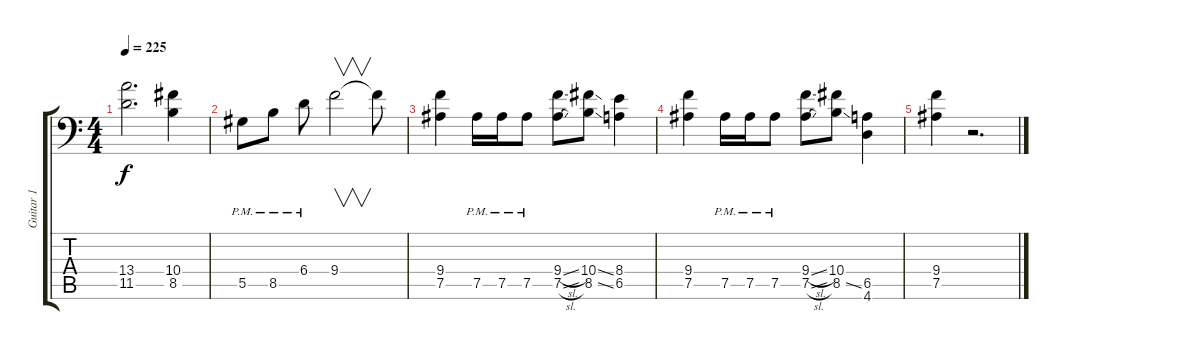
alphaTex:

\track ("Guitar 1" "Guitar 1") {instrument distortionguitar}
\staff {score tabs}
\tuning (Bb3 F3 Db3 Ab2 Eb2 Bb1) {hide}
\ts (4 4)
\tempo 225
\clef f4
\ks c
(13.4 11.5).2{d dy f} (10.4 8.5).4 |
5.5{pm}.8 8.5{pm}.8 6.4{pm}.8 9.4.2{v} 9.4{t}.8 |
(9.4 7.5).4 7.5{pm}.16 7.5{pm}.16 7.5{pm}.8 (9.4{sl} 7.5{sl}).8 (10.4{ss} 8.5{ss}).8 (8.4 6.5).4 |
(9.4 7.5).4 7.5{pm}.16 7.5{pm}.16 7.5{pm}.8 (9.4{sl} 7.5{sl}).8 (10.4 8.5{ss}).8 (6.5 4.6).4 |
(9.4 7.5).4 r.2{d}
